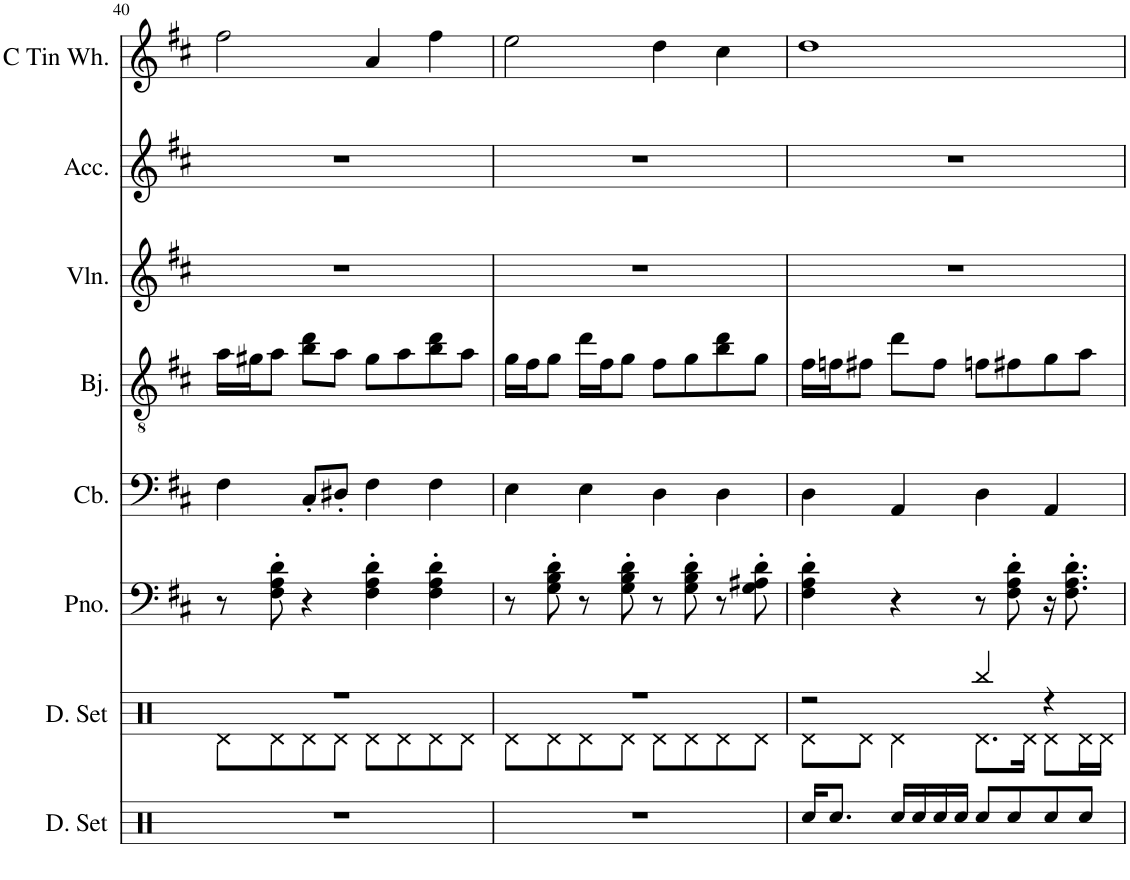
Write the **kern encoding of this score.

**kern	**kern	**kern	**kern	**kern	**kern	**kern	**kern
*part8	*part7	*part6	*part5	*part4	*part3	*part2	*part1
*staff8	*staff7	*staff6	*staff5	*staff4	*staff3	*staff2	*staff1
*I"Drumset, &quot;Slider&quot;	*I"Drumset, Super Mario 64	*I"Piano, Piano [Harmony]	*I"Contrabass, AcouBass	*I"Banjo, Psychedelic Banjo	*I"Violin, Viola	*I"Accordion, Accordion	*I"C Tin Whistle, Whistle
*I'D. Set	*I'D. Set	*I'Pno.	*I'Cb.	*I'Bj.	*I'Vln.	*I'Acc.	*I'C Tin Wh.
!!LO:PB:g=z
*clefX	*clefX	*clefF4	*clefF4	*clefGv2	*clefG2	*clefG2	*clefG2
*	*	*	*Trd7c12	*Trd7c12	*	*	*Trd1c2
*k[]	*k[]	*k[f#c#]	*k[f#c#]	*k[f#c#]	*k[f#c#]	*k[f#c#]	*k[f#c#]
*M4/4	*M4/4	*M4/4	*M4/4	*M4/4	*M4/4	*M4/4	*M4/4
=40	=40	=40	=40	=40	=40	=40	=40
*	*^	*	*	*	*	*	*
1r	1r	8Rd\L	8r	4F#\	16a\LL	1r	1r	2ff#\
.	.	.	.	.	16g#X\J	.	.	.
.	.	8Rd\	8F#\' 8A\' 8d\'	.	8a\J	.	.	.
.	.	8Rd\	4r	8C#'/L	8b\ 8dd\L	.	.	.
.	.	8Rd\J	.	8D#X'/J	8a\J	.	.	.
.	.	8Rd\L	4F#\' 4A\' 4d\'	4F#\	8g#\L	.	.	4a/
.	.	8Rd\	.	.	8a\	.	.	.
.	.	8Rd\	4F#\' 4A\' 4d\'	4F#\	8b\ 8dd\	.	.	4ff#\
.	.	8Rd\J	.	.	8a\J	.	.	.
=41	=41	=41	=41	=41	=41	=41	=41	=41
1r	1r	8Rd\L	8r	4E\	16g\LL	1r	1r	2ee\
.	.	.	.	.	16f#\J	.	.	.
.	.	8Rd\	8G\' 8B\' 8d\'	.	8g\J	.	.	.
.	.	8Rd\	8r	4E\	16dd\LL	.	.	.
.	.	.	.	.	16f#\J	.	.	.
.	.	8Rd\J	8G\' 8B\' 8d\'	.	8g\J	.	.	.
.	.	8Rd\L	8r	4D\	8f#\L	.	.	4dd\
.	.	8Rd\	8G\' 8B\' 8d\'	.	8g\	.	.	.
.	.	8Rd\	8r	4D\	8b\ 8dd\	.	.	4cc#\
.	.	8Rd\J	8G\' 8A#X\' 8d\'	.	8g\J	.	.	.
=42	=42	=42	=42	=42	=42	=42	=42	=42
16Rcc/KL	2r	8Rd\L	4F#\' 4A\' 4d\'	4D\	16f#\LL	1r	1r	1dd
8.Rcc/J	.	.	.	.	16fn\J	.	.	.
.	.	8Rd\J	.	.	8f#X\J	.	.	.
16Rcc/LL	.	4Rd\	4r	4AA/	8dd\L	.	.	.
16Rcc/	.	.	.	.	.	.	.	.
16Rcc/	.	.	.	.	8f#\J	.	.	.
16Rcc/JJ	.	.	.	.	.	.	.	.
8Rcc/L	4Rbb/	8.Rd\L	8r	4D\	8fn\L	.	.	.
8Rcc/	.	.	8F#\' 8A\' 8d\'	.	8f#X\	.	.	.
.	.	16Rd\Jk	.	.	.	.	.	.
8Rcc/	4r	8Rd\L	16r	4AA/	8g\	.	.	.
.	.	.	8.F#\' 8.A\' 8.d\'	.	.	.	.	.
8Rcc/J	.	16Rd\L	.	.	8a\J	.	.	.
.	.	16Rd\JJ	.	.	.	.	.	.
*	*v	*v	*	*	*	*	*	*
=	=	=	=	=	=	=	=
*-	*-	*-	*-	*-	*-	*-	*-
